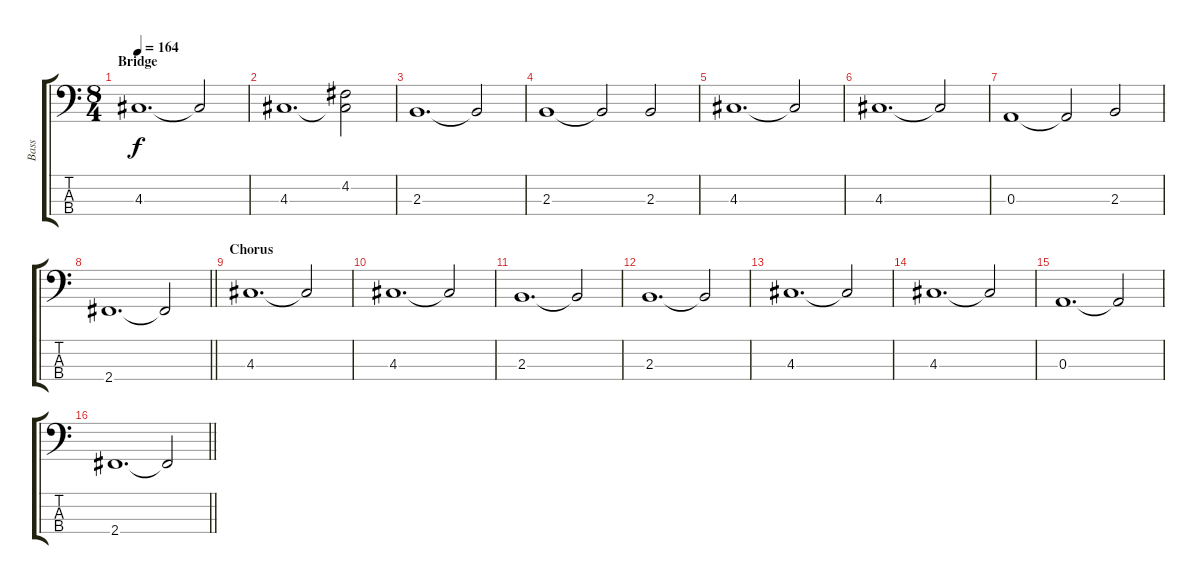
\track ("Bass" "Bass") {instrument electricbasspick}
\staff {score tabs}
\tuning (G2 D2 A1 E1) {hide}
\ts (8 4)
\section ("" "Bridge")
\tempo 164
\clef f4
\ks c
4.3.1{d dy f} 4.3{t}.2 |
4.3.1{d} (4.2 4.3{t}).2 |
2.3.1{d} 2.3{t}.2 |
2.3.1 2.3{t}.2 2.3.2 |
4.3.1{d} 4.3{t}.2 |
4.3.1{d} 4.3{t}.2 |
0.3.1 0.3{t}.2 2.3.2 |
\barLineRight lightlight
2.4.1{d} 2.4{t}.2 |
\section ("" "Chorus")
4.3.1{d} 4.3{t}.2 |
4.3.1{d} 4.3{t}.2 |
2.3.1{d} 2.3{t}.2 |
2.3.1{d} 2.3{t}.2 |
4.3.1{d} 4.3{t}.2 |
4.3.1{d} 4.3{t}.2 |
0.3.1{d} 0.3{t}.2 |
\barLineRight lightlight
2.4.1{d} 2.4{t}.2
